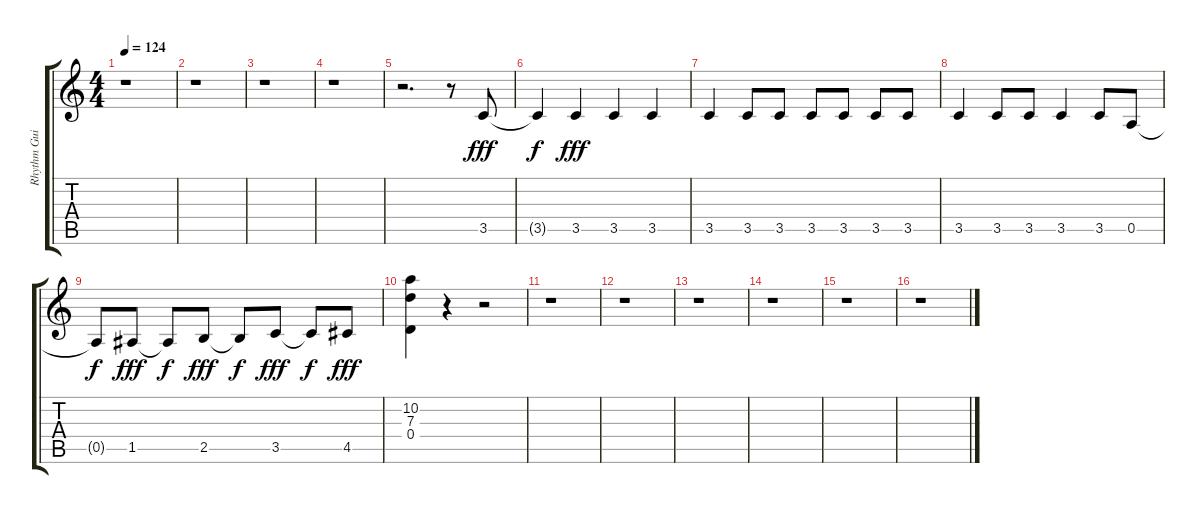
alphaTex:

\track ("Rhythm Guitar 1" "Rhythm Gui") {instrument distortionguitar}
\staff {score tabs}
\tuning (E4 B3 G3 D3 A2 E2) {hide}
\ts (4 4)
\tempo 124
\clef g2
\ks c
r.1{dy fff} |
r.1 |
r.1 |
r.1 |
r.2{d} r.8 3.5.8 |
3.5{t}.4{dy f} 3.5.4{dy fff} 3.5.4 3.5.4 |
3.5.4 3.5.8 3.5.8 3.5.8 3.5.8 3.5.8 3.5.8 |
3.5.4 3.5.8 3.5.8 3.5.4 3.5.8 0.5.8 |
0.5{t}.8{dy f} 1.5.8{dy fff} 1.5{t}.8{dy f} 2.5.8{dy fff} 2.5{t}.8{dy f} 3.5.8{dy fff} 3.5{t}.8{dy f} 4.5.8{dy fff} |
(10.2 7.3 0.4).4 r.4 r.2 |
r.1 |
r.1 |
r.1 |
r.1 |
r.1 |
r.1
